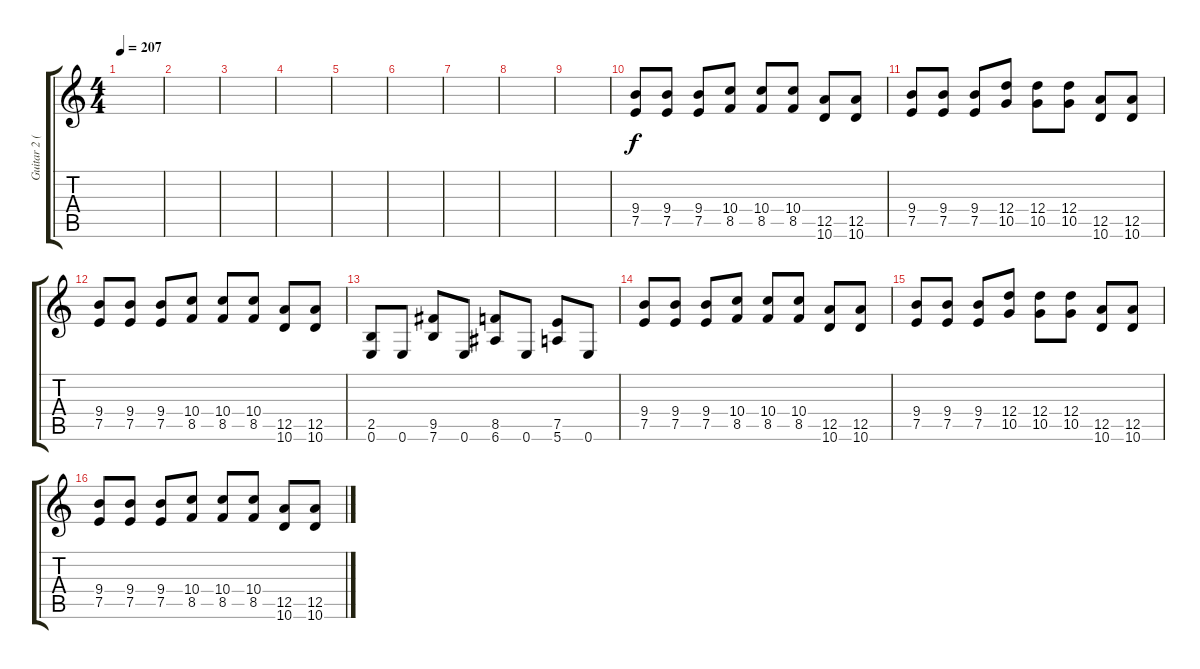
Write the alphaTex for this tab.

\track ("Guitar 2 (Rhythm)" "Guitar 2 (") {instrument distortionguitar}
\staff {score tabs}
\tuning (E4 B3 G3 D3 A2 E2) {hide}
\ts (4 4)
\tempo 207
\clef g2
\ks c
|
|
|
|
|
|
|
|
|
(9.4 7.5).8 (9.4 7.5).8 (9.4 7.5).8 (10.4 8.5).8 (10.4 8.5).8 (10.4 8.5).8 (12.5 10.6).8 (12.5 10.6).8 |
(9.4 7.5).8 (9.4 7.5).8 (9.4 7.5).8 (12.4 10.5).8 (12.4 10.5).8 (12.4 10.5).8 (12.5 10.6).8 (12.5 10.6).8 |
(9.4 7.5).8 (9.4 7.5).8 (9.4 7.5).8 (10.4 8.5).8 (10.4 8.5).8 (10.4 8.5).8 (12.5 10.6).8 (12.5 10.6).8 |
(2.5 0.6).8 0.6.8 (9.5 7.6).8 0.6.8 (8.5 6.6).8 0.6.8 (7.5 5.6).8 0.6.8 |
(9.4 7.5).8 (9.4 7.5).8 (9.4 7.5).8 (10.4 8.5).8 (10.4 8.5).8 (10.4 8.5).8 (12.5 10.6).8 (12.5 10.6).8 |
(9.4 7.5).8 (9.4 7.5).8 (9.4 7.5).8 (12.4 10.5).8 (12.4 10.5).8 (12.4 10.5).8 (12.5 10.6).8 (12.5 10.6).8 |
(9.4 7.5).8 (9.4 7.5).8 (9.4 7.5).8 (10.4 8.5).8 (10.4 8.5).8 (10.4 8.5).8 (12.5 10.6).8 (12.5 10.6).8
